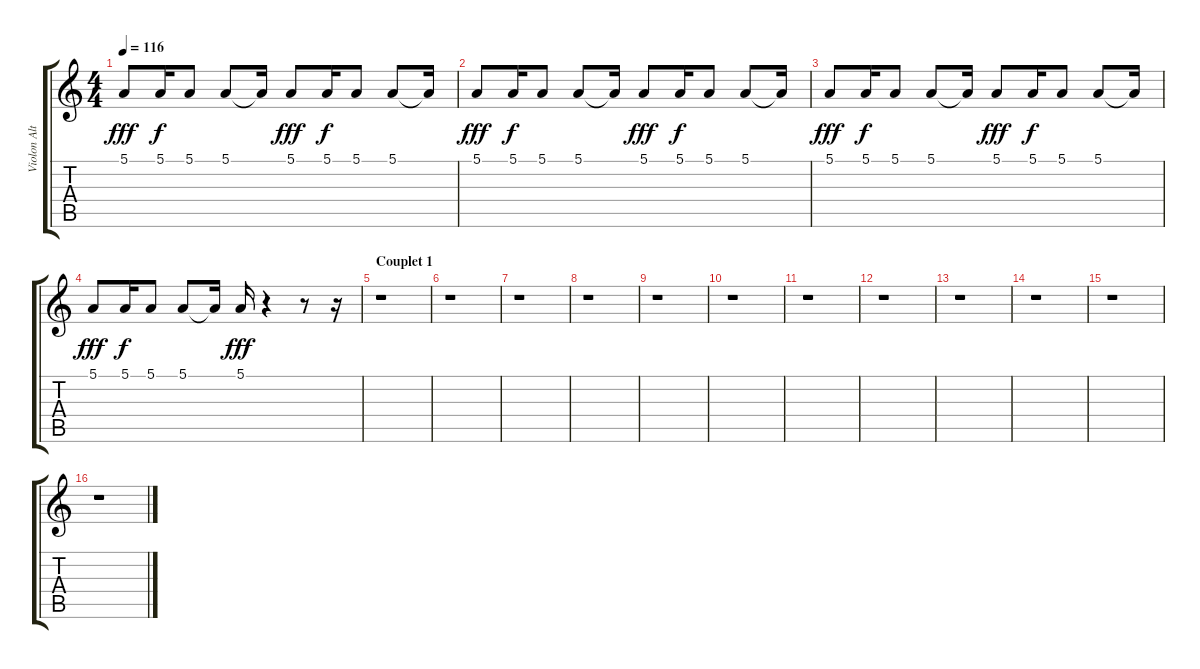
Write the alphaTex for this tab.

\track ("Violon Alto" "Violon Alt") {instrument viola}
\staff {score tabs}
\tuning (E4 B3 G3 D3 A2 E2) {hide}
\ts (4 4)
\tempo 116
\clef g2
\ks c
5.1.8{dy fff volume 4 instrument viola} 5.1.16{dy f volume 11} 5.1.8 5.1.8 5.1{t}.16 5.1.8{dy fff} 5.1.16{dy f} 5.1.8 5.1.8 5.1{t}.16 |
5.1.8{dy fff} 5.1.16{dy f} 5.1.8 5.1.8 5.1{t}.16 5.1.8{dy fff} 5.1.16{dy f} 5.1.8 5.1.8 5.1{t}.16 |
5.1.8{dy fff} 5.1.16{dy f} 5.1.8 5.1.8 5.1{t}.16 5.1.8{dy fff} 5.1.16{dy f} 5.1.8 5.1.8 5.1{t}.16 |
5.1.8{dy fff} 5.1.16{dy f} 5.1.8 5.1.8 5.1{t}.16 5.1.16{dy fff} r.4 r.8 r.16 |
\section ("" "Couplet 1")
r.1 |
r.1 |
r.1 |
r.1 |
r.1 |
r.1 |
r.1 |
r.1 |
r.1 |
r.1 |
r.1 |
r.1
